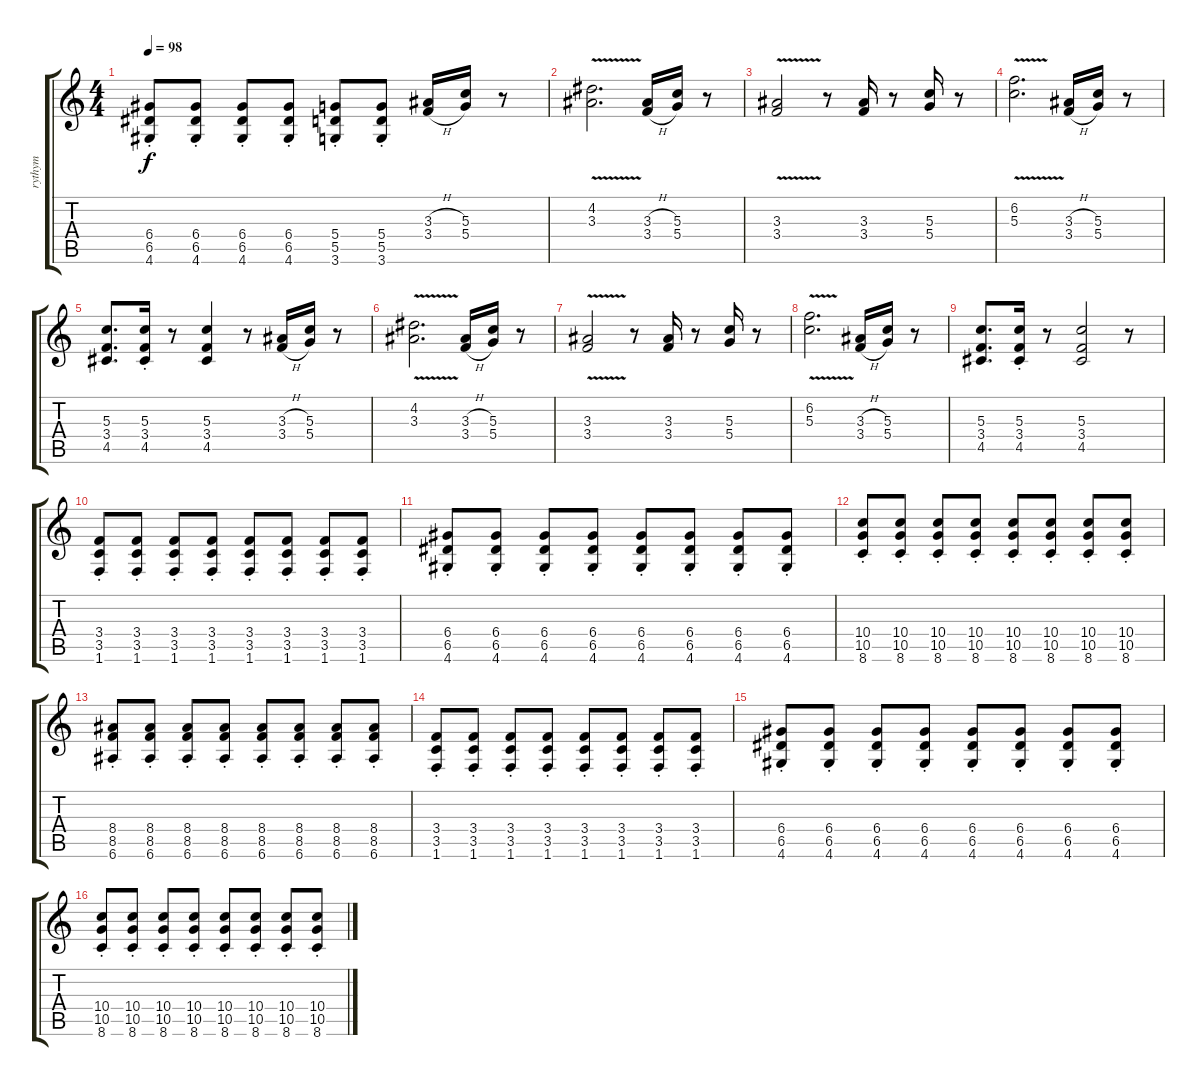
\track ("rythym" "rythym") {instrument distortionguitar}
\staff {score tabs}
\tuning (E4 B3 G3 D3 A2 E2) {hide}
\ts (4 4)
\tempo 98
\clef g2
\ks c
(6.4{st} 6.5{st} 4.6{st}).8{dy f} (6.4{st} 6.5{st} 4.6{st}).8 (6.4{st} 6.5{st} 4.6{st}).8 (6.4{st} 6.5{st} 4.6{st}).8 (5.4{st} 5.5{st} 3.6{st}).8 (5.4{st} 5.5{st} 3.6{st}).8 (3.3{h} 3.4{h}).16 (5.3 5.4).16 r.8 |
(4.2{v} 3.3{v}).2{d} (3.3{h} 3.4{h}).16 (5.3 5.4).16 r.8 |
(3.3{v} 3.4{v}).2 r.8 (3.3 3.4).16 r.8 (5.3 5.4).16 r.8 |
(6.2{v} 5.3{v}).2{d} (3.3{h} 3.4{h}).16 (5.3 5.4).16 r.8 |
(5.3 3.4 4.5).8{d} (5.3{st} 3.4{st} 4.5{st}).16 r.8 (5.3 3.4 4.5).4 r.8 (3.3{h} 3.4{h}).16 (5.3 5.4).16 r.8 |
(4.2{v} 3.3{v}).2{d} (3.3{h} 3.4{h}).16 (5.3 5.4).16 r.8 |
(3.3{v} 3.4{v}).2 r.8 (3.3 3.4).16 r.8 (5.3 5.4).16 r.8 |
(6.2{v} 5.3{v}).2{d} (3.3{h} 3.4{h}).16 (5.3 5.4).16 r.8 |
(5.3 3.4 4.5).8{d} (5.3{st} 3.4{st} 4.5{st}).16 r.8 (5.3 3.4 4.5).2 r.8 |
(3.4{st} 3.5{st} 1.6{st}).8 (3.4{st} 3.5{st} 1.6{st}).8 (3.4{st} 3.5{st} 1.6{st}).8 (3.4{st} 3.5{st} 1.6{st}).8 (3.4{st} 3.5{st} 1.6{st}).8 (3.4{st} 3.5{st} 1.6{st}).8 (3.4{st} 3.5{st} 1.6{st}).8 (3.4{st} 3.5{st} 1.6{st}).8 |
(6.4{st} 6.5{st} 4.6{st}).8 (6.4{st} 6.5{st} 4.6{st}).8 (6.4{st} 6.5{st} 4.6{st}).8 (6.4{st} 6.5{st} 4.6{st}).8 (6.4{st} 6.5{st} 4.6{st}).8 (6.4{st} 6.5{st} 4.6{st}).8 (6.4{st} 6.5{st} 4.6{st}).8 (6.4{st} 6.5{st} 4.6{st}).8 |
(10.4{st} 10.5{st} 8.6{st}).8 (10.4{st} 10.5{st} 8.6{st}).8 (10.4{st} 10.5{st} 8.6{st}).8 (10.4{st} 10.5{st} 8.6{st}).8 (10.4{st} 10.5{st} 8.6{st}).8 (10.4{st} 10.5{st} 8.6{st}).8 (10.4{st} 10.5{st} 8.6{st}).8 (10.4{st} 10.5{st} 8.6{st}).8 |
(8.4{st} 8.5{st} 6.6{st}).8 (8.4{st} 8.5{st} 6.6{st}).8 (8.4{st} 8.5{st} 6.6{st}).8 (8.4{st} 8.5{st} 6.6{st}).8 (8.4{st} 8.5{st} 6.6{st}).8 (8.4{st} 8.5{st} 6.6{st}).8 (8.4{st} 8.5{st} 6.6{st}).8 (8.4{st} 8.5{st} 6.6{st}).8 |
(3.4{st} 3.5{st} 1.6{st}).8 (3.4{st} 3.5{st} 1.6{st}).8 (3.4{st} 3.5{st} 1.6{st}).8 (3.4{st} 3.5{st} 1.6{st}).8 (3.4{st} 3.5{st} 1.6{st}).8 (3.4{st} 3.5{st} 1.6{st}).8 (3.4{st} 3.5{st} 1.6{st}).8 (3.4{st} 3.5{st} 1.6{st}).8 |
(6.4{st} 6.5{st} 4.6{st}).8 (6.4{st} 6.5{st} 4.6{st}).8 (6.4{st} 6.5{st} 4.6{st}).8 (6.4{st} 6.5{st} 4.6{st}).8 (6.4{st} 6.5{st} 4.6{st}).8 (6.4{st} 6.5{st} 4.6{st}).8 (6.4{st} 6.5{st} 4.6{st}).8 (6.4{st} 6.5{st} 4.6{st}).8 |
(10.4{st} 10.5{st} 8.6{st}).8 (10.4{st} 10.5{st} 8.6{st}).8 (10.4{st} 10.5{st} 8.6{st}).8 (10.4{st} 10.5{st} 8.6{st}).8 (10.4{st} 10.5{st} 8.6{st}).8 (10.4{st} 10.5{st} 8.6{st}).8 (10.4{st} 10.5{st} 8.6{st}).8 (10.4{st} 10.5{st} 8.6{st}).8
